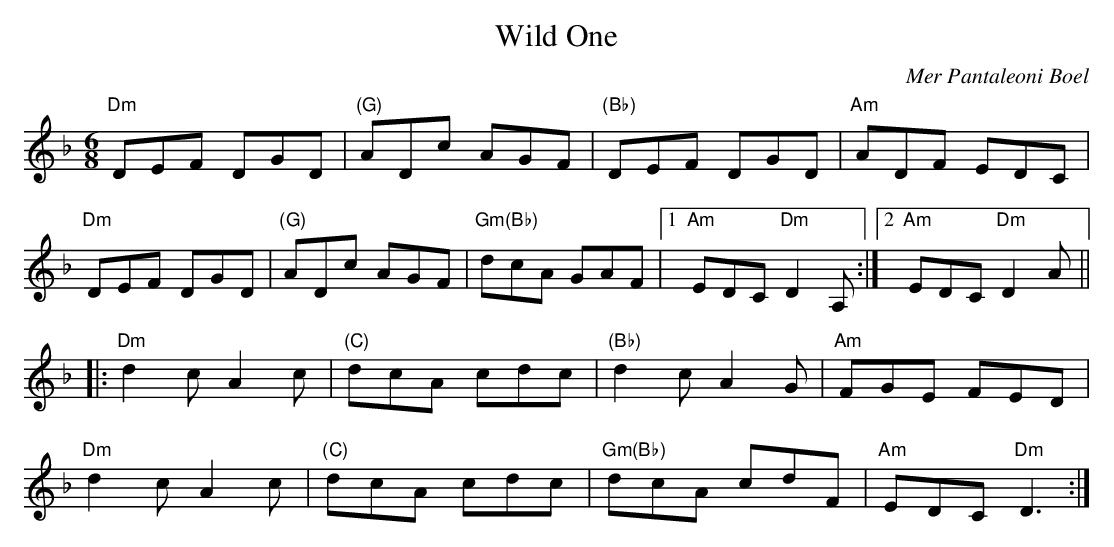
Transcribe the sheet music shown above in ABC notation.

X:1
T:Wild One
M:6/8
L:1/8
C:Mer Pantaleoni Boel
K:Dmin
"Dm"DEF DGD|"(G)"ADc AGF|"(Bb)"DEF DGD|"Am"ADF EDC |
"Dm"DEF DGD|"(G)"ADc AGF|"Gm(Bb)"dcA GAF|1 "Am"EDC "Dm"D2A,:|  [2 "Am"EDC "Dm"D2A ||
|: "Dm"d2c A2c|"(C)"dcA cdc|"(Bb)"d2c A2G|"Am"FGE FED |
"Dm"d2c A2c|"(C)"dcA cdc|"Gm(Bb)"dcA cdF| "Am"EDC "Dm"D3:|
